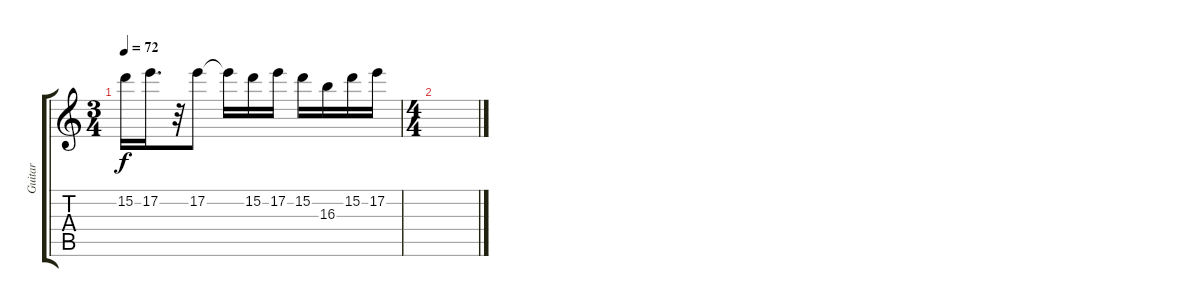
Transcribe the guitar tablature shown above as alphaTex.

\track ("Guitar" "Guitar") {instrument distortionguitar}
\staff {score tabs}
\tuning (E4 B3 G3 D3 A2 E2) {hide}
\ts (3 4)
\tempo 72
\clef g2
\ks c
15.2.16{dy f} 17.2.16{d} r.32 17.2.8 17.2{t}.16 15.2.16 17.2.16 15.2.16 16.3.16 15.2.16 17.2.16 |
\ts (4 4)
